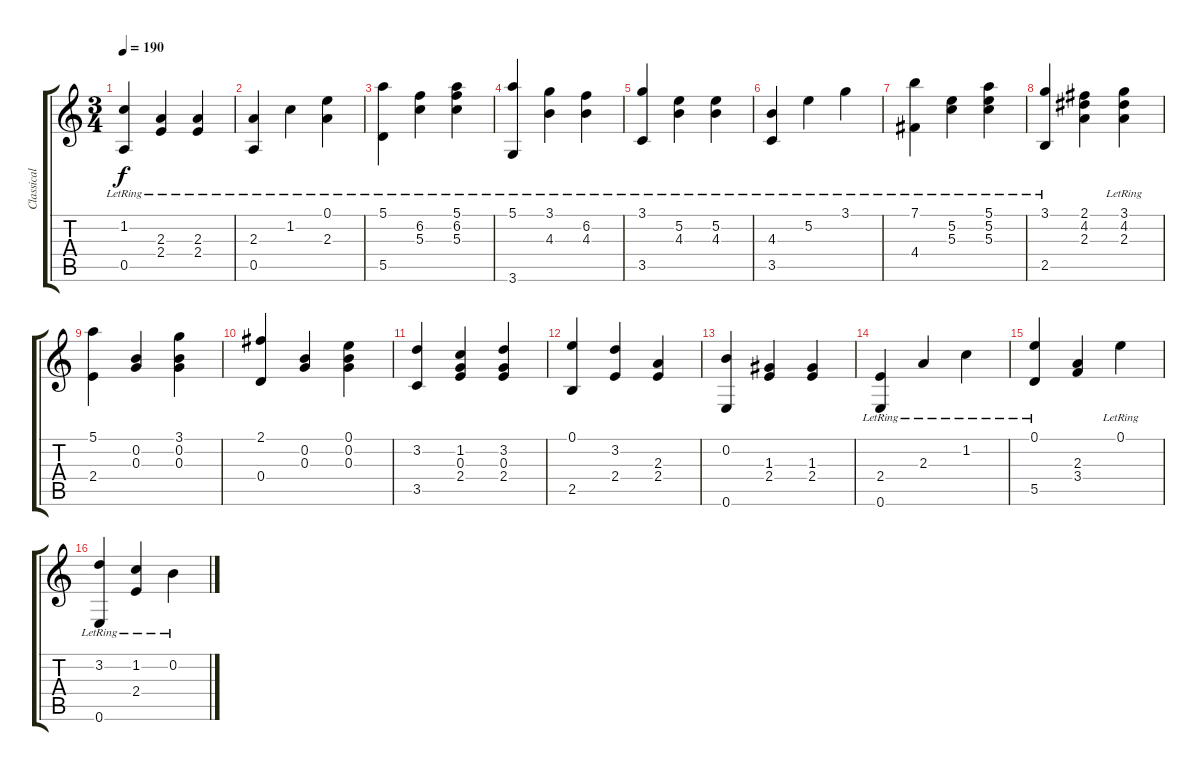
\track ("Classical Guitar" "Classical ") {instrument acousticguitarnylon}
\staff {score tabs}
\tuning (E4 B3 G3 D3 A2 E2) {hide}
\ts (3 4)
\tempo 190
\clef g2
\ks c
(1.2{lr} 0.5{lr}).4{dy f} (2.3{lr} 2.4{lr}).4 (2.3{lr} 2.4{lr}).4 |
(2.3{lr} 0.5{lr}).4 1.2{lr}.4 (0.1{lr} 2.3{lr}).4 |
(5.1{lr} 5.5{lr}).4 (6.2{lr} 5.3{lr}).4 (5.1{lr} 6.2{lr} 5.3{lr}).4 |
(5.1{lr} 3.6{lr}).4 (3.1{lr} 4.3{lr}).4 (6.2{lr} 4.3{lr}).4 |
(3.1{lr} 3.5{lr}).4 (5.2{lr} 4.3{lr}).4 (5.2{lr} 4.3{lr}).4 |
(4.3{lr} 3.5).4 5.2{lr}.4 3.1{lr}.4 |
(7.1{lr} 4.4).4 (5.2{lr} 5.3{lr}).4 (5.1{lr} 5.2{lr} 5.3{lr}).4 |
(3.1 2.5{lr}).4 (2.1 4.2 2.3).4 (3.1{lr} 4.2 2.3).4 |
(5.1 2.4).4 (0.2 0.3).4 (3.1 0.2 0.3).4 |
(2.1 0.4).4 (0.2 0.3).4 (0.1 0.2 0.3).4 |
(3.2 3.5).4 (1.2 0.3 2.4).4 (3.2 0.3 2.4).4 |
(0.1 2.5).4 (3.2 2.4).4 (2.3 2.4).4 |
(0.2 0.6).4 (1.3 2.4).4 (1.3 2.4).4 |
(2.4{lr} 0.6{lr}).4 2.3{lr}.4 1.2{lr}.4 |
(0.1{lr} 5.5).4 (2.3 3.4).4 0.1{lr}.4 |
(3.2{lr} 0.6{lr}).4 (1.2{lr} 2.4).4 0.2{lr}.4
